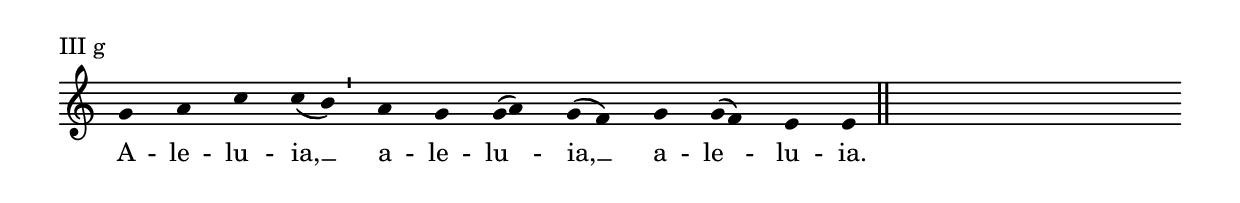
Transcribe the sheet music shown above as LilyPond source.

\version "2.24.1"

\include "gregorian.ly"
\include "../../../modules/lilypond/neums.ily"
\include "../../../modules/lilypond/spacing.ily"
\include "../../../modules/lilypond/layout.ily"
\include "../../../modules/lilypond/symbols.ily"

antiphonChant = \relative c'' {
  \AntiphonSignature
  \C g a c \CC c b
  \divisioMinima
  a g \CC g a \CC g f
  g \CC g f \C e e
  \finalis
  \Spacer 8
}

antiphonLyrics = \lyricmode {
  A -- le -- lu -- ia, __ a -- le -- lu -- ia, __ a -- le -- lu -- ia.
}

\GregorianTranscriptionLayout

\score {
  \header {
    piece = "III g"
  }

  \new GregorianTranscriptionStaff <<
    \new GregorianTranscriptionVoice = "antiphon" {
      \antiphonChant
    }

    \new GregorianTranscriptionLyrics \lyricsto "antiphon" \antiphonLyrics
  >>
}